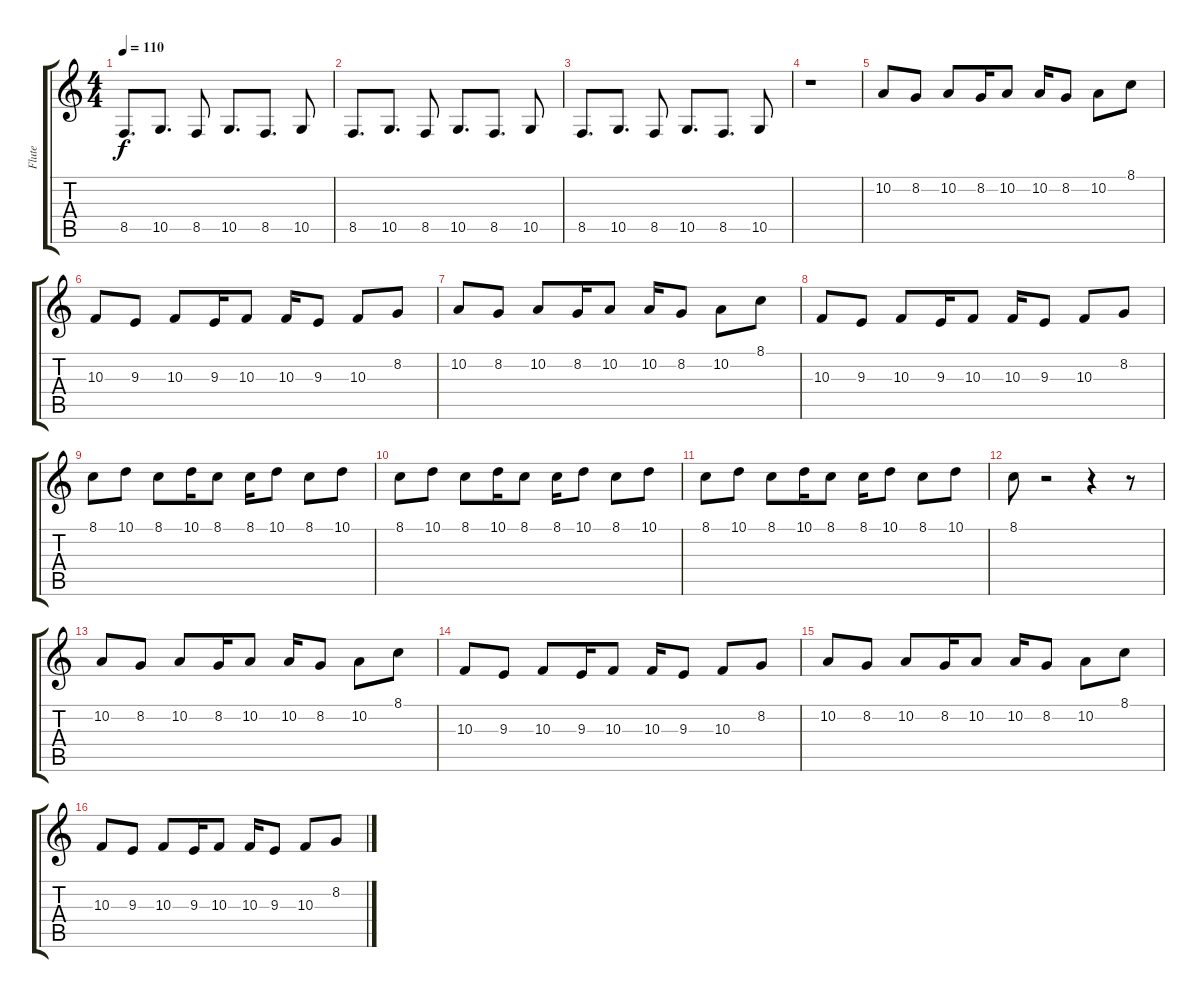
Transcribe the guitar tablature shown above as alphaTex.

\track ("Flute" "Flute") {instrument brasssection}
\staff {score tabs}
\tuning (E4 B3 G3 D3 A2 E2) {hide}
\ts (4 4)
\tempo 110
\clef g2
\ks c
8.5.8{d dy f} 10.5.8{d} 8.5.8 10.5.8{d} 8.5.8{d} 10.5.8 |
8.5.8{d} 10.5.8{d} 8.5.8 10.5.8{d} 8.5.8{d} 10.5.8 |
8.5.8{d} 10.5.8{d} 8.5.8 10.5.8{d} 8.5.8{d} 10.5.8 |
r.1 |
10.2.8 8.2.8 10.2.8 8.2.16 10.2.8 10.2.16 8.2.8 10.2.8 8.1.8 |
10.3.8 9.3.8 10.3.8 9.3.16 10.3.8 10.3.16 9.3.8 10.3.8 8.2.8 |
10.2.8 8.2.8 10.2.8 8.2.16 10.2.8 10.2.16 8.2.8 10.2.8 8.1.8 |
10.3.8 9.3.8 10.3.8 9.3.16 10.3.8 10.3.16 9.3.8 10.3.8 8.2.8 |
8.1.8 10.1.8 8.1.8 10.1.16 8.1.8 8.1.16 10.1.8 8.1.8 10.1.8 |
8.1.8 10.1.8 8.1.8 10.1.16 8.1.8 8.1.16 10.1.8 8.1.8 10.1.8 |
8.1.8 10.1.8 8.1.8 10.1.16 8.1.8 8.1.16 10.1.8 8.1.8 10.1.8 |
8.1.8 r.2 r.4 r.8 |
10.2.8 8.2.8 10.2.8 8.2.16 10.2.8 10.2.16 8.2.8 10.2.8 8.1.8 |
10.3.8 9.3.8 10.3.8 9.3.16 10.3.8 10.3.16 9.3.8 10.3.8 8.2.8 |
10.2.8 8.2.8 10.2.8 8.2.16 10.2.8 10.2.16 8.2.8 10.2.8 8.1.8 |
10.3.8 9.3.8 10.3.8 9.3.16 10.3.8 10.3.16 9.3.8 10.3.8 8.2.8
